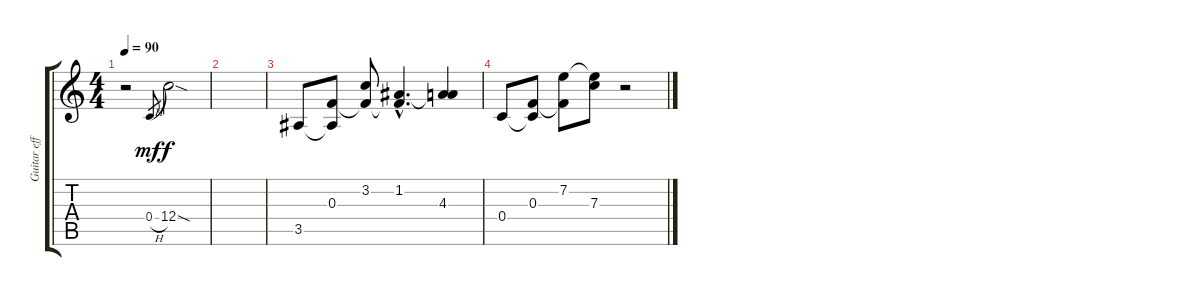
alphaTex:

\track ("Guitar effect" "Guitar eff") {instrument distortionguitar}
\staff {score tabs}
\tuning (D4 A3 F3 C3 G2 D2) {hide}
\ts (4 4)
\tempo 90
\clef g2
\ks c
r.2{dy f} 0.4{h}.8{gr dy mf} 12.4{sod}.2{dy f} |
|
3.5.8{volume 11} (0.3 3.5{t}).8 (3.2 0.3{t}).8 (1.2{hac} 0.3{hac t}).4{d} (1.2{t} 4.3).4 |
0.4.8 (0.3 0.4{t}).8 (7.2 0.3{t}).8 (7.2{t} 7.3).8 r.2
